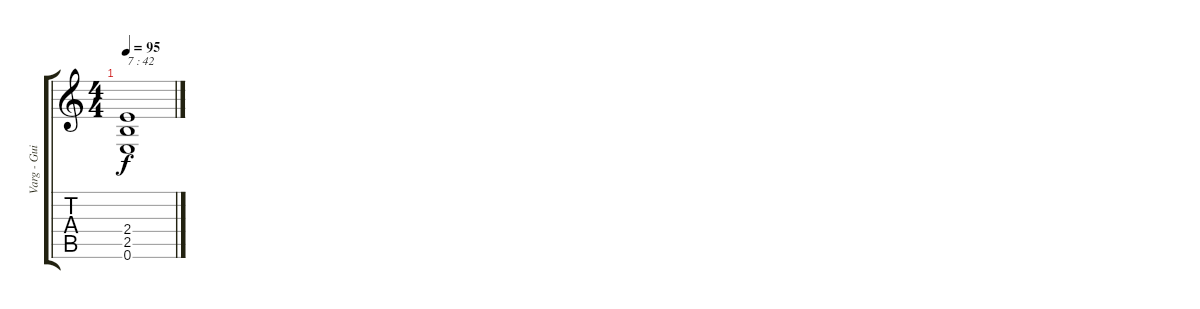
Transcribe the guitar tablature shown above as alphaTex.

\track ("Varg - Guitare 1" "Varg - Gui") {instrument distortionguitar}
\staff {score tabs}
\tuning (E4 B3 G3 D3 A2 E2) {hide}
\ts (4 4)
\tempo 95
\clef g2
\ks c
(2.4 2.5 0.6).1{txt "7 : 42" dy f}
